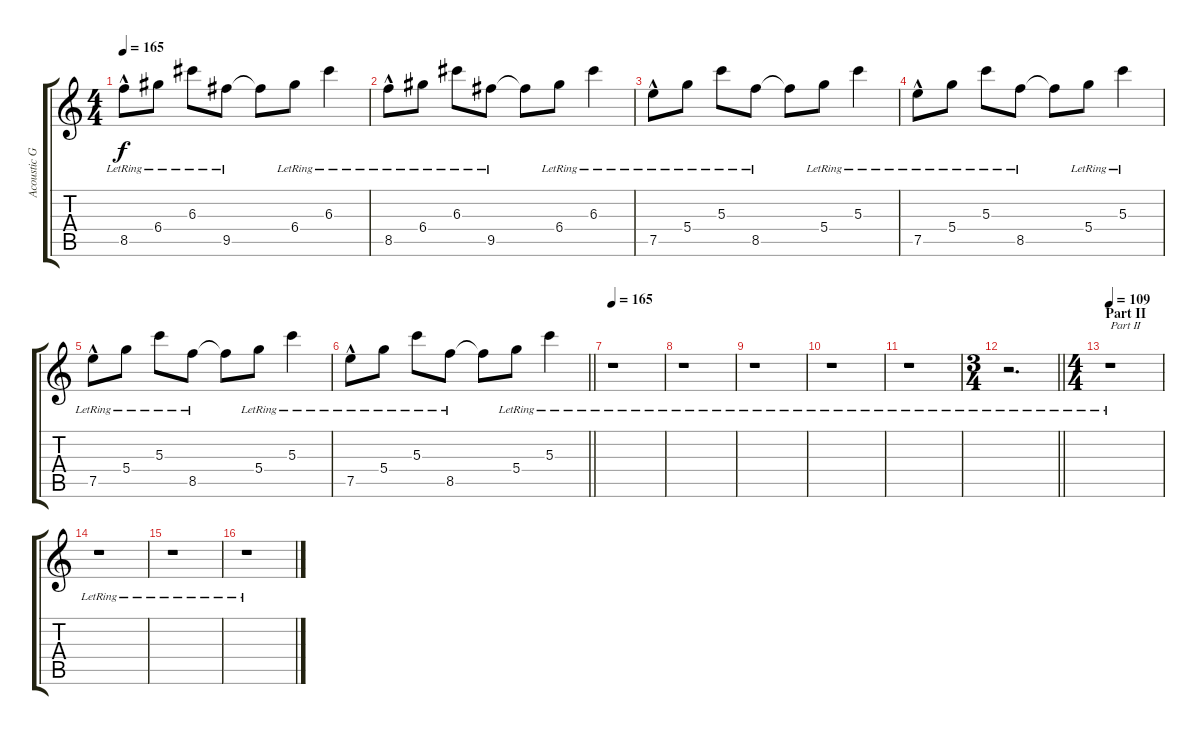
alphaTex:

\track ("Acoustic Gtr." "Acoustic G") {instrument acousticguitarsteel}
\staff {score tabs}
\tuning (E4 B3 G4 D4 A3 E3) {hide}
\ts (4 4)
\tempo 165
\clef g2
\ks c
8.5{hac lr}.8{dy f} 6.4{lr}.8 6.3{lr}.8 9.5{lr}.8 9.5{t}.8 6.4{lr}.8 6.3{lr}.4 |
8.5{hac lr}.8 6.4{lr}.8 6.3{lr}.8 9.5{lr}.8 9.5{t}.8 6.4{lr}.8 6.3{lr}.4 |
7.5{hac lr}.8 5.4{lr}.8 5.3{lr}.8 8.5{lr}.8 8.5{t}.8 5.4{lr}.8 5.3{lr}.4 |
7.5{hac lr}.8 5.4{lr}.8 5.3{lr}.8 8.5{lr}.8 8.5{t}.8 5.4{lr}.8 5.3{lr}.4 |
7.5{hac lr}.8 5.4{lr}.8 5.3{lr}.8 8.5{lr}.8 8.5{t}.8 5.4{lr}.8 5.3{lr}.4 |
\barLineRight lightlight
7.5{hac lr}.8 5.4{lr}.8 5.3{lr}.8 8.5{lr}.8 8.5{t}.8 5.4{lr}.8 5.3{lr}.4 |
\tempo 165
r.1 |
r.1 |
r.1 |
r.1 |
r.1 |
\ts (3 4)
\barLineRight lightlight
r.2{d} |
\ts (4 4)
\section ("" "Part II")
\tempo 109
r.1{txt "Part II"} |
r.1 |
r.1 |
r.1
